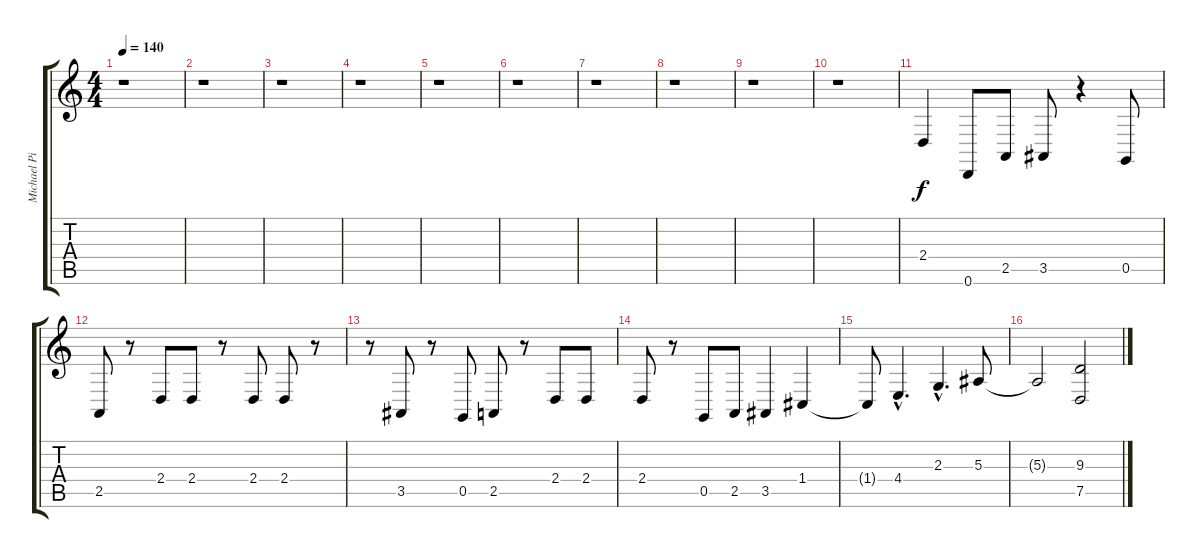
\track ("Michael Pinella" "Michael Pi") {instrument stringensemble1}
\staff {score tabs}
\tuning (D4 A3 F3 C3 G2 D2) {hide}
\ts (4 4)
\tempo 140
\clef g2
\ks c
r.1{dy f} |
r.1 |
r.1 |
r.1 |
r.1 |
r.1 |
r.1 |
r.1 |
r.1 |
r.1 |
2.4.4{volume 11 instrument stringensemble1} 0.6.8 2.5.8 3.5.8 r.4 0.5.8 |
2.5.8 r.8 2.4.8 2.4.8 r.8 2.4.8 2.4.8 r.8 |
r.8 3.5.8 r.8 0.5.8 2.5.8 r.8 2.4.8 2.4.8 |
2.4.8 r.8 0.5.8 2.5.8 3.5.4 1.4.4 |
1.4{t}.8 4.4{hac}.4{d} 2.3{hac}.4{d} 5.3.8 |
5.3{t}.2 (9.3 7.5).2
